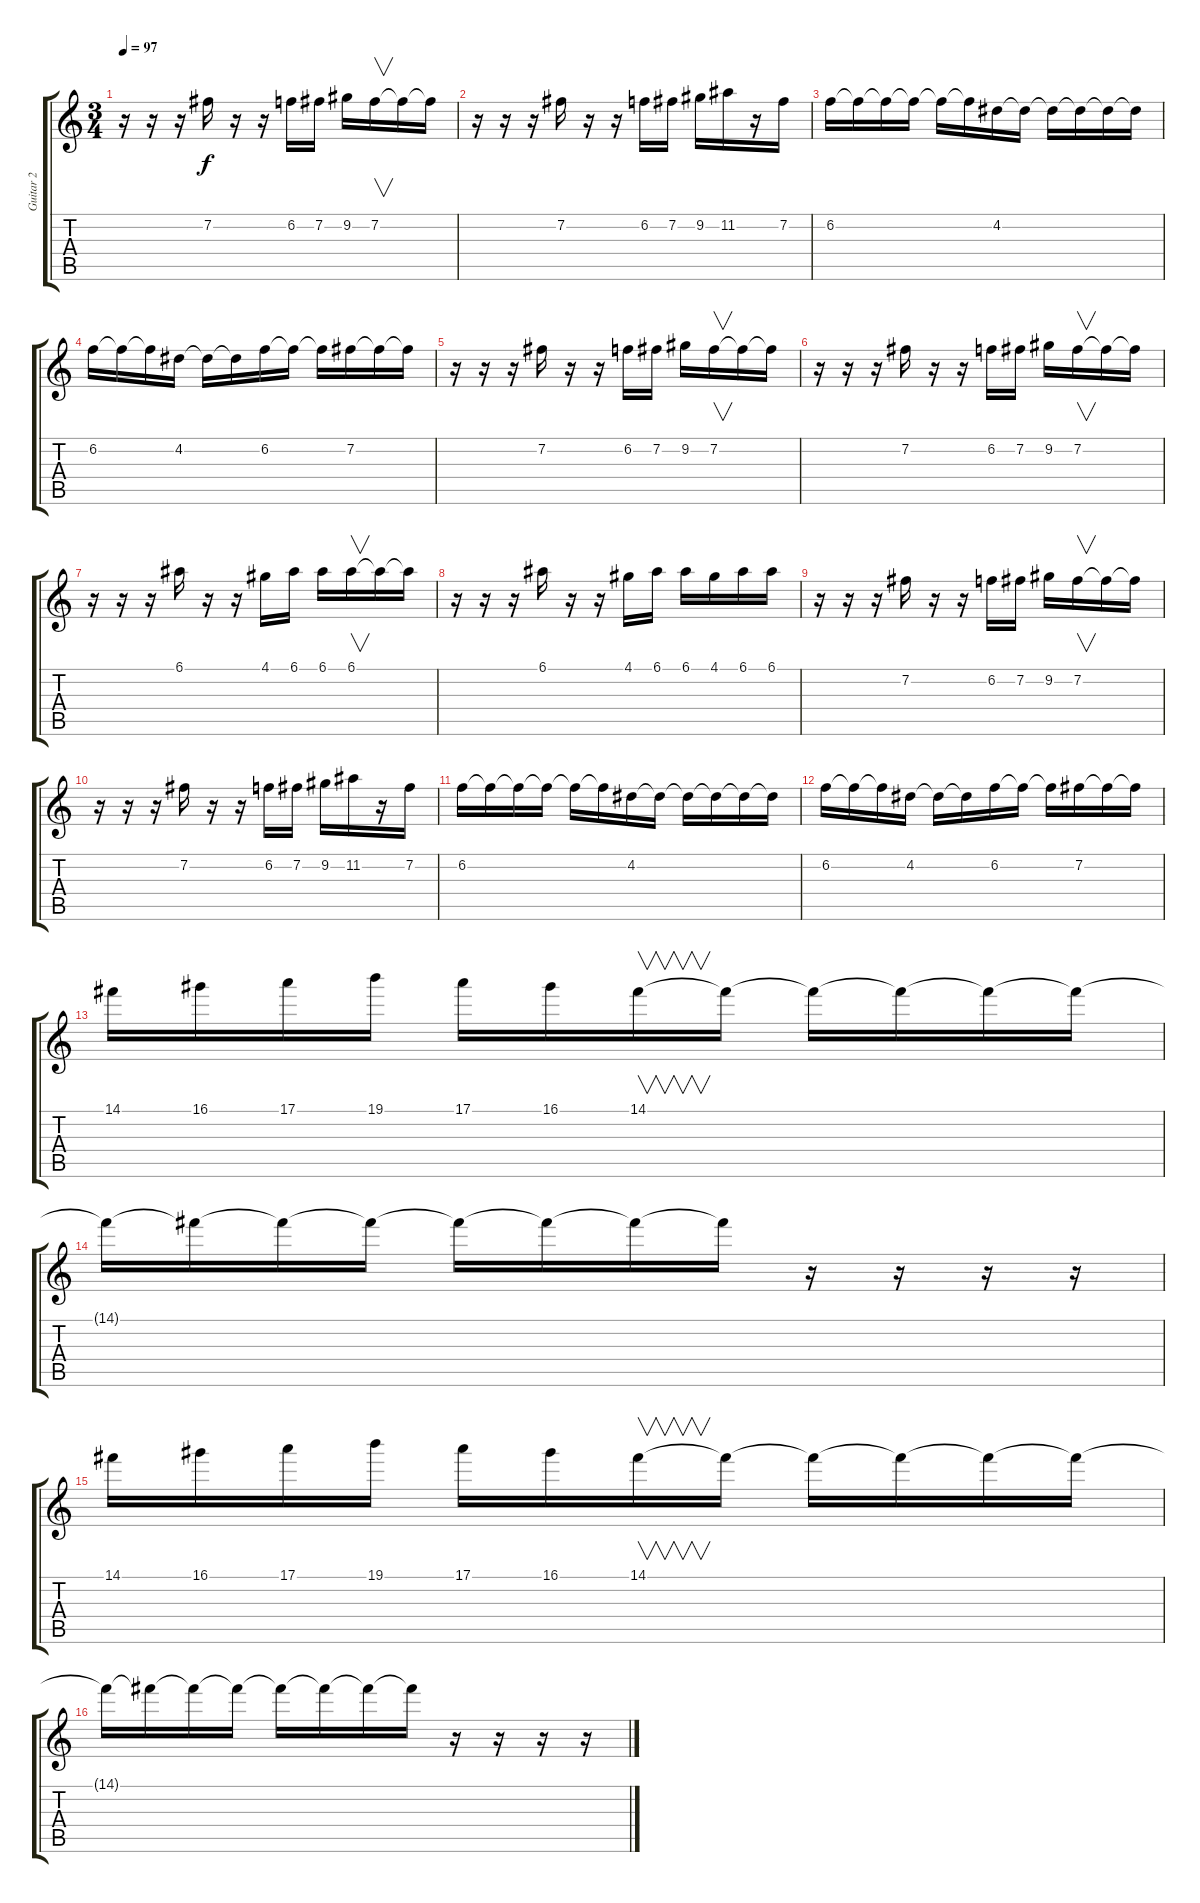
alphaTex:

\track ("Guitar 2" "Guitar 2") {instrument overdrivenguitar}
\staff {score tabs}
\tuning (E4 B3 G3 D3 A2 E2) {hide}
\ts (3 4)
\tempo 97
\clef g2
\ks c
r.16{dy f} r.16 r.16 7.2.16 r.16 r.16 6.2.16 7.2.16 9.2.16 7.2.16{v} 7.2{t}.16 7.2{t}.16 |
r.16 r.16 r.16 7.2.16 r.16 r.16 6.2.16 7.2.16 9.2.16 11.2.16 r.16 7.2.16 |
6.2.16 6.2{t}.16 6.2{t}.16 6.2{t}.16 6.2{t}.16 6.2{t}.16 4.2.16 4.2{t}.16 4.2{t}.16 4.2{t}.16 4.2{t}.16 4.2{t}.16 |
6.2.16 6.2{t}.16 6.2{t}.16 4.2.16 4.2{t}.16 4.2{t}.16 6.2.16 6.2{t}.16 6.2{t}.16 7.2.16 7.2{t}.16 7.2{t}.16 |
r.16 r.16 r.16 7.2.16 r.16 r.16 6.2.16 7.2.16 9.2.16 7.2.16{v} 7.2{t}.16 7.2{t}.16 |
r.16 r.16 r.16 7.2.16 r.16 r.16 6.2.16 7.2.16 9.2.16 7.2.16{v} 7.2{t}.16 7.2{t}.16 |
r.16 r.16 r.16 6.1.16 r.16 r.16 4.1.16 6.1.16 6.1.16 6.1.16{v} 6.1{t}.16 6.1{t}.16 |
r.16 r.16 r.16 6.1.16 r.16 r.16 4.1.16 6.1.16 6.1.16 4.1.16 6.1.16 6.1.16 |
r.16 r.16 r.16 7.2.16 r.16 r.16 6.2.16 7.2.16 9.2.16 7.2.16{v} 7.2{t}.16 7.2{t}.16 |
r.16 r.16 r.16 7.2.16 r.16 r.16 6.2.16 7.2.16 9.2.16 11.2.16 r.16 7.2.16 |
6.2.16 6.2{t}.16 6.2{t}.16 6.2{t}.16 6.2{t}.16 6.2{t}.16 4.2.16 4.2{t}.16 4.2{t}.16 4.2{t}.16 4.2{t}.16 4.2{t}.16 |
6.2.16 6.2{t}.16 6.2{t}.16 4.2.16 4.2{t}.16 4.2{t}.16 6.2.16 6.2{t}.16 6.2{t}.16 7.2.16 7.2{t}.16 7.2{t}.16 |
14.1.16{balance 6} 16.1.16 17.1.16 19.1.16 17.1.16 16.1.16 14.1.16{v} 14.1{t}.16 14.1{t}.16 14.1{t}.16 14.1{t}.16 14.1{t}.16 |
14.1{t}.16 14.1{t}.16 14.1{t}.16 14.1{t}.16 14.1{t}.16 14.1{t}.16 14.1{t}.16 14.1{t}.16 r.16 r.16 r.16 r.16 |
14.1.16 16.1.16 17.1.16 19.1.16 17.1.16 16.1.16 14.1.16{v} 14.1{t}.16 14.1{t}.16 14.1{t}.16 14.1{t}.16 14.1{t}.16 |
14.1{t}.16 14.1{t}.16 14.1{t}.16 14.1{t}.16 14.1{t}.16 14.1{t}.16 14.1{t}.16 14.1{t}.16 r.16 r.16 r.16 r.16
